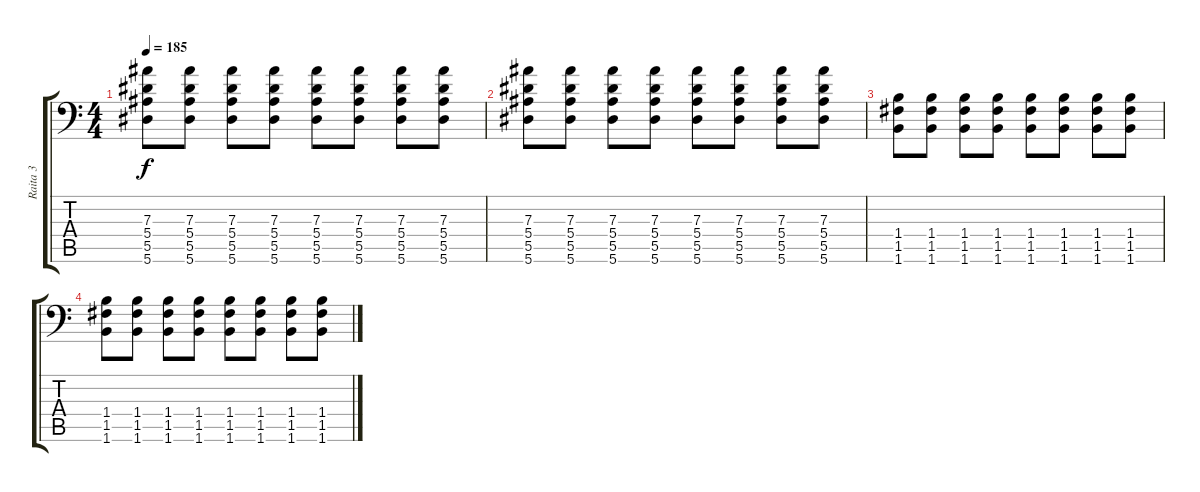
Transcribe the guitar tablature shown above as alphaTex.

\track ("Raita 3" "Raita 3") {instrument distortionguitar}
\staff {score tabs}
\tuning (C4 G3 Eb3 Bb2 F2 Bb1) {hide}
\ts (4 4)
\tempo 185
\clef f4
\ks c
(7.3 5.4 5.5 5.6).8{dy f} (7.3 5.4 5.5 5.6).8 (7.3 5.4 5.5 5.6).8 (7.3 5.4 5.5 5.6).8 (7.3 5.4 5.5 5.6).8 (7.3 5.4 5.5 5.6).8 (7.3 5.4 5.5 5.6).8 (7.3 5.4 5.5 5.6).8 |
(7.3 5.4 5.5 5.6).8 (7.3 5.4 5.5 5.6).8 (7.3 5.4 5.5 5.6).8 (7.3 5.4 5.5 5.6).8 (7.3 5.4 5.5 5.6).8 (7.3 5.4 5.5 5.6).8 (7.3 5.4 5.5 5.6).8 (7.3 5.4 5.5 5.6).8 |
(1.4 1.5 1.6).8 (1.4 1.5 1.6).8 (1.4 1.5 1.6).8 (1.4 1.5 1.6).8 (1.4 1.5 1.6).8 (1.4 1.5 1.6).8 (1.4 1.5 1.6).8 (1.4 1.5 1.6).8 |
(1.4 1.5 1.6).8 (1.4 1.5 1.6).8 (1.4 1.5 1.6).8 (1.4 1.5 1.6).8 (1.4 1.5 1.6).8 (1.4 1.5 1.6).8 (1.4 1.5 1.6).8 (1.4 1.5 1.6).8
